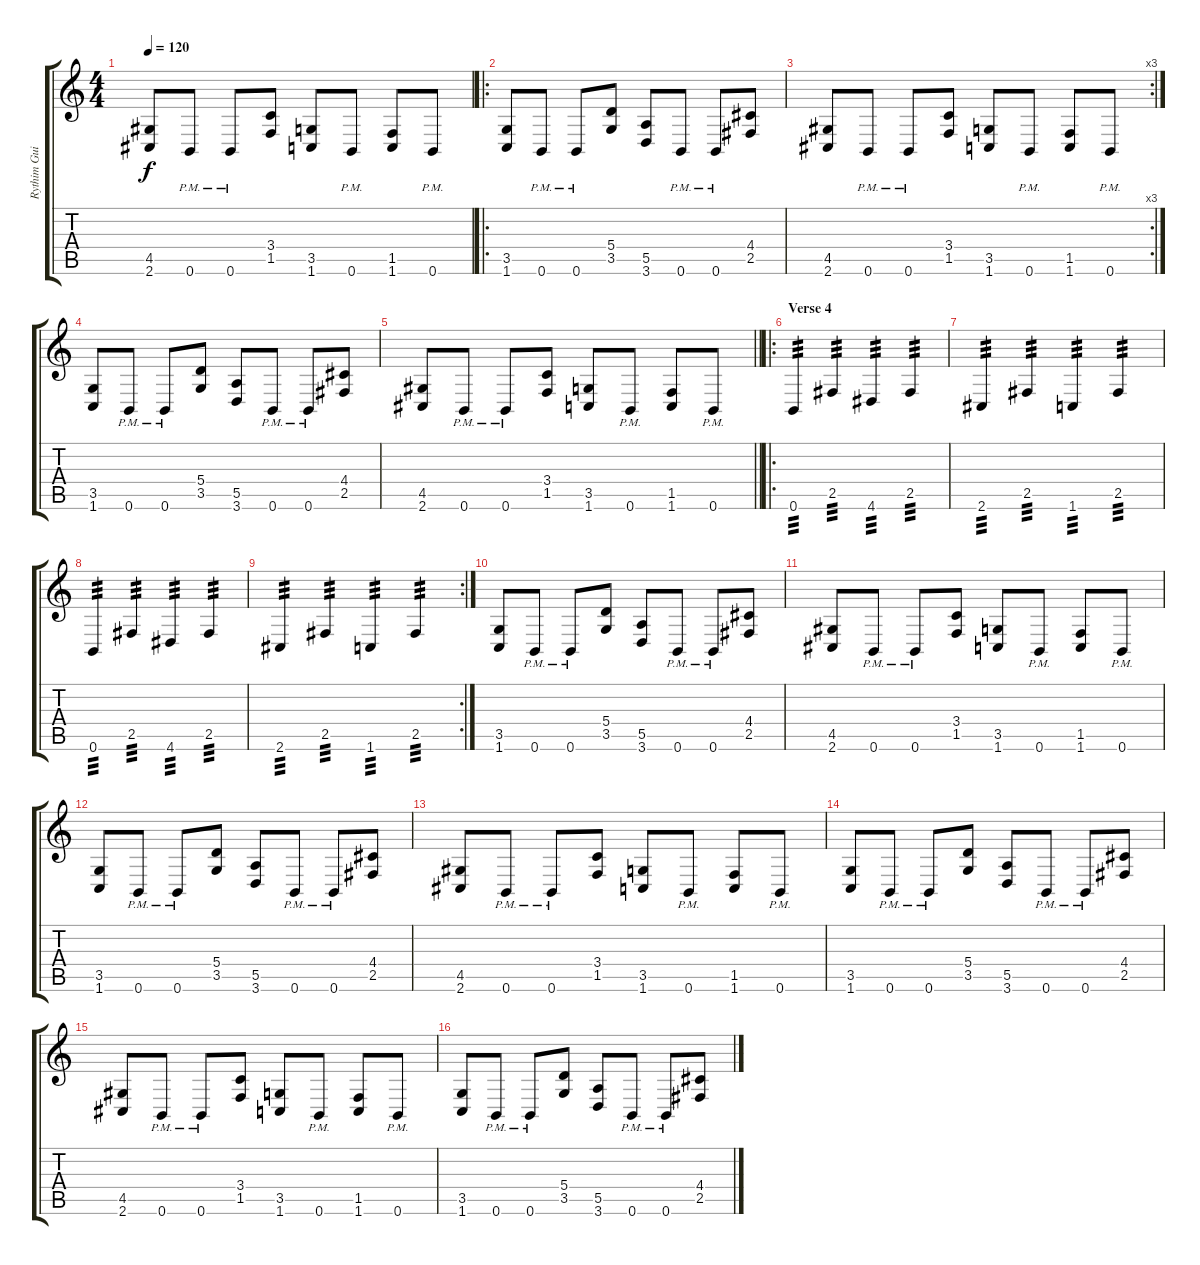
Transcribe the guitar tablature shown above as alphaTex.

\track ("Rythim Guitar" "Rythim Gui") {instrument overdrivenguitar}
\staff {score tabs}
\tuning (B3 Gb3 D3 A2 E2 B1) {hide}
\ts (4 4)
\tempo 120
\clef g2
\ks c
(4.5 2.6).8{dy f} 0.6{pm}.8 0.6{pm}.8 (3.4 1.5).8 (3.5 1.6).8 0.6{pm}.8 (1.5 1.6).8 0.6{pm}.8 |
\ro
(3.5 1.6).8 0.6{pm}.8 0.6{pm}.8 (5.4 3.5).8 (5.5 3.6).8 0.6{pm}.8 0.6{pm}.8 (4.4 2.5).8 |
\rc 3
(4.5 2.6).8 0.6{pm}.8 0.6{pm}.8 (3.4 1.5).8 (3.5 1.6).8 0.6{pm}.8 (1.5 1.6).8 0.6{pm}.8 |
(3.5 1.6).8 0.6{pm}.8 0.6{pm}.8 (5.4 3.5).8 (5.5 3.6).8 0.6{pm}.8 0.6{pm}.8 (4.4 2.5).8 |
\barLineRight lightlight
(4.5 2.6).8 0.6{pm}.8 0.6{pm}.8 (3.4 1.5).8 (3.5 1.6).8 0.6{pm}.8 (1.5 1.6).8 0.6{pm}.8 |
\ro
\section ("" "Verse 4")
0.6.4{tp 3} 2.5.4{tp 3} 4.6.4{tp 3} 2.5.4{tp 3} |
2.6.4{tp 3} 2.5.4{tp 3} 1.6.4{tp 3} 2.5.4{tp 3} |
0.6.4{tp 3} 2.5.4{tp 3} 4.6.4{tp 3} 2.5.4{tp 3} |
\rc 2
2.6.4{tp 3} 2.5.4{tp 3} 1.6.4{tp 3} 2.5.4{tp 3} |
(3.5 1.6).8 0.6{pm}.8 0.6{pm}.8 (5.4 3.5).8 (5.5 3.6).8 0.6{pm}.8 0.6{pm}.8 (4.4 2.5).8 |
(4.5 2.6).8 0.6{pm}.8 0.6{pm}.8 (3.4 1.5).8 (3.5 1.6).8 0.6{pm}.8 (1.5 1.6).8 0.6{pm}.8 |
(3.5 1.6).8 0.6{pm}.8 0.6{pm}.8 (5.4 3.5).8 (5.5 3.6).8 0.6{pm}.8 0.6{pm}.8 (4.4 2.5).8 |
(4.5 2.6).8 0.6{pm}.8 0.6{pm}.8 (3.4 1.5).8 (3.5 1.6).8 0.6{pm}.8 (1.5 1.6).8 0.6{pm}.8 |
(3.5 1.6).8 0.6{pm}.8 0.6{pm}.8 (5.4 3.5).8 (5.5 3.6).8 0.6{pm}.8 0.6{pm}.8 (4.4 2.5).8 |
(4.5 2.6).8 0.6{pm}.8 0.6{pm}.8 (3.4 1.5).8 (3.5 1.6).8 0.6{pm}.8 (1.5 1.6).8 0.6{pm}.8 |
(3.5 1.6).8 0.6{pm}.8 0.6{pm}.8 (5.4 3.5).8 (5.5 3.6).8 0.6{pm}.8 0.6{pm}.8 (4.4 2.5).8
